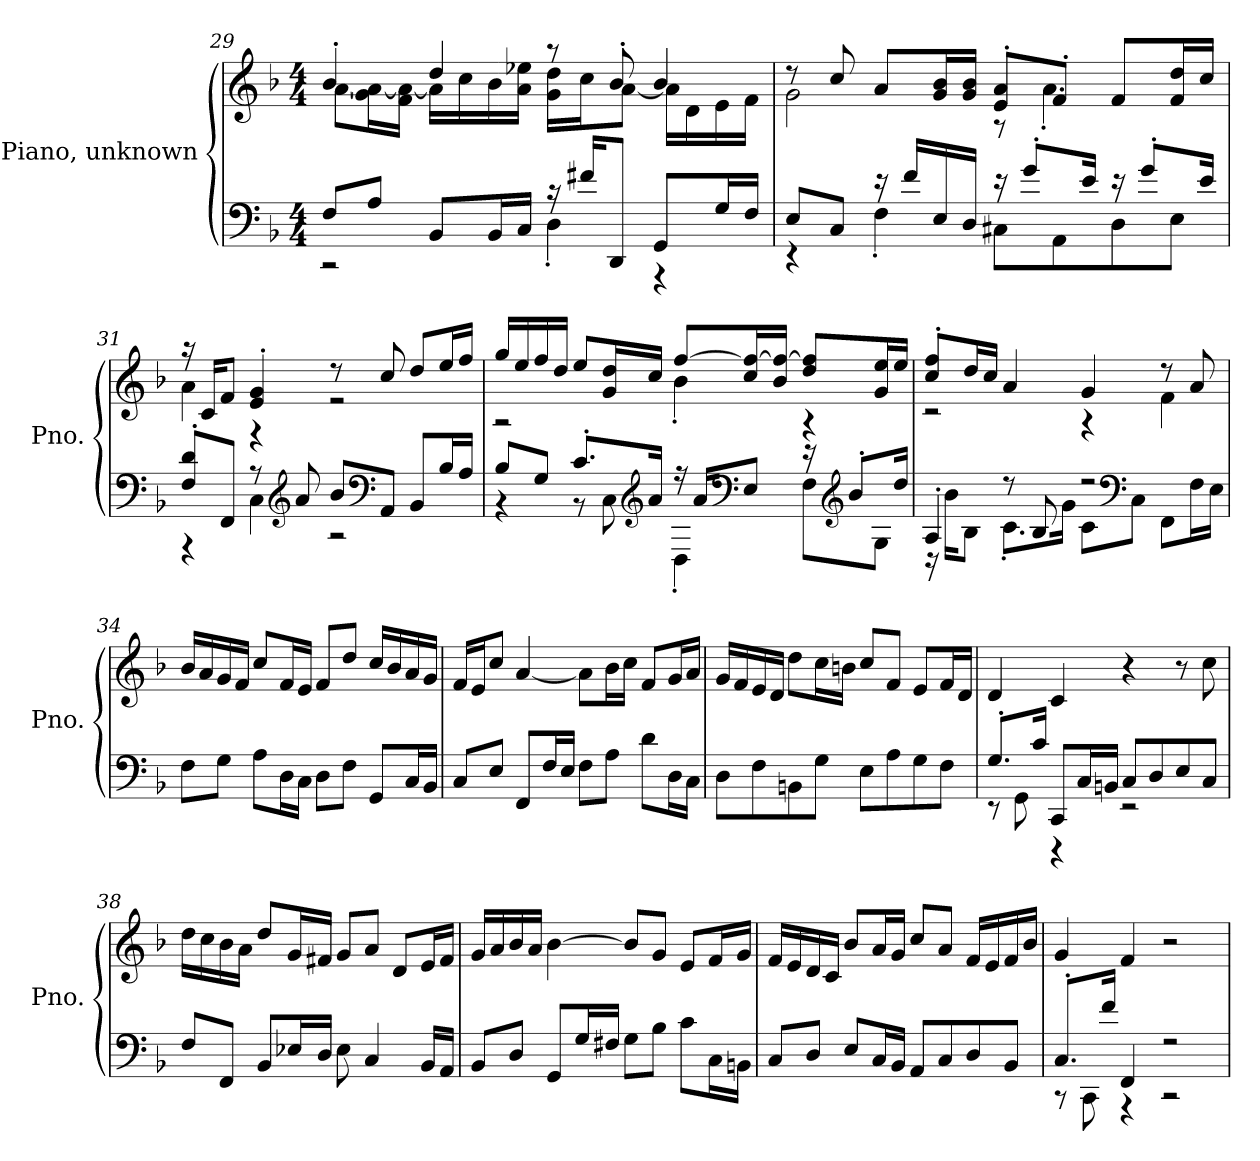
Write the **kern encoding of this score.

**kern	**kern
*part1	*part1
*staff2	*staff1
*I"Piano, unknown	*
*I'Pno.	*
!!LO:LB:g=z
*clefF4	*clefG2
*k[b-]	*k[b-]
*M4/4	*M4/4
=29	=29
*^	*^
8F/L	2r	4b-'/	[8a\L
8A/J	.	.	16g\ 16a\_L
.	.	.	16f\ 16a\_JJ
8BB-/L	.	4dd/	16a\LL]
.	.	.	16cc\
16BB-/L	.	.	16b-\
16C/JJ	.	.	16a\ 16ee-X\JJ
16r	4D'\	8r	16g\ 16dd\LL
16f#X/KL	.	.	16cc\J
8DD/J	.	8b-'/	[8a\J
8GG/L	4r	4b-/	16a\LL]
.	.	.	16d\
16G/L	.	.	16e\
16F/JJ	.	.	16f\JJ
=30	=30	=30	=30
8E/L	4r	8r	2g\
8C/J	.	8cc/	.
16r	4F'\	8a/L	.
16f/LL	.	.	.
16E/	.	16g/ 16b-/L	.
16D/JJ	.	16g/ 16b-/JJ	.
16r	8C#X\L	8e/' 8a/'L	8r
8g'/L	.	.	.
.	8AA\	8f'/J	4.a'\
16e/Jk	.	.	.
16r	8D\	8f/L	.
8g'/L	.	.	.
.	8E\J	16f/ 16dd/L	.
16e/Jk	.	16cc/JJ	.
!!LO:LB:g=z	!!
=31	=31	=31	=31
8F/' 8d/'L	4r	16r	4a\
.	.	16c/KL	.
8FF/J	.	8f/J	.
8r	4C\	4e/' 4g/'	4r
*clefG2	*	*	*
8a/	.	.	.
8b-/L	2r	8r	2r
*clefF4	*	*	*
8AA/J	.	8cc/	.
8BB-/L	.	8dd/L	.
16B-/L	.	16ee/L	.
16A/JJ	.	16ff/JJ	.
=32	=32	=32	=32
8B-/L	4r	16gg/LL	2r
.	.	16ee/	.
8G/J	.	16ff/	.
.	.	16dd/JJ	.
8.c'/L	8r	8ee/L	.
.	8C\	16g/ 16dd/L	.
*clefG2	*	*	*
16a/Jk	.	16cc/JJ	.
16r	4D'\	[8ff/L	4b-'\
16a/KL	.	.	.
*clefF4	*	*	*
8E/J	.	16cc/ 16ff/_L	.
.	.	16b-/ 16ff/_JJ	.
16r	8F\L	8dd/ 8ff/]L	4r
*clefG2	*	*	*
8b-'/L	.	.	.
.	8G\J	16g/ 16ee/L	.
16dd/Jk	.	16ee/JJ	.
!!LO:LB:g=z	!!
=33	=33	=33	=33
4A'/	16r	8cc/' 8ff/'L	2r
.	16b-\KL	.	.
.	8B-\J	16dd/L	.
.	.	16cc/JJ	.
8r	8.c'\L	4a/	.
8B-/	.	.	.
.	16g\Jk	.	.
2r	8c\L	4g/	4r
*clefF4	*	*	*
.	8C\J	.	.
.	8FF\L	8r	4f\
.	16F\L	8a/	.
.	16E\JJ	.	.
*v	*v	*	*
*	*v	*v
=34	=34
8F\L	16b-/LL
.	16a/
8G\J	16g/
.	16f/JJ
8A\L	8cc/L
16D\L	16f/L
16C\JJ	16e/JJ
8D\L	8f/L
8F\J	8dd/J
8GG/L	16cc/LL
.	16b-/
16C/L	16a/
16BB-/JJ	16g/JJ
=35	=35
8C/L	16f/LL
.	16e/J
8E/J	8cc/J
8FF/L	[4a/
16F/L	.
16E/JJ	.
8F\L	8a\L]
8A\J	16b-\L
.	16cc\JJ
8d\L	8f/L
16D\L	16g/L
16C\JJ	16a/JJ
!!LO:LB:g=z
=36	=36
8D\L	16g/LL
.	16f/
8F\	16e/
.	16d/JJ
8BBn\	8dd\L
8G\J	16cc\L
.	16bn\JJ
8E\L	8cc/L
8A\	8f/J
8G\	8e/L
8F\J	16f/L
.	16d/JJ
=37	=37
*^	*
8.G'/L	8r	4d/
.	8GG\	.
16c/Jk	.	.
8CC/L	4r	4c/
16C/L	.	.
16BBn/JJ	.	.
8C/L	2r	4r
8D/	.	.
8E/	.	8r
8C/J	.	8cc\
*v	*v	*
=38	=38
8F/L	16dd\LL
.	16cc\
8FF/J	16b-\
.	16a\JJ
8BB-/L	8dd/L
16E-X/L	16g/L
16D/JJ	16f#X/JJ
8E-\	8g/L
4C/	8a/J
.	8d/L
16BB-/LL	16e/L
16AA/JJ	16f#/JJ
!!LO:PB:g=z
=39	=39
8BB-/L	16g/LL
.	16a/
8D/J	16b-/
.	16a/JJ
8GG/L	[4b-\
16G/L	.
16F#X/JJ	.
8G\L	8b-/L]
8B-\J	8g/J
8c\L	8e/L
16C\L	16f/L
16BBn\JJ	16g/JJ
=40	=40
8C/L	16f/LL
.	16e/
8D/J	16d/
.	16c/JJ
8E/L	8b-/L
16C/L	16a/L
16BB-/JJ	16g/JJ
8AA/L	8cc/L
8C/	8a/J
8D/	16f/LL
.	16e/
8BB-/J	16f/
.	16b-/JJ
=41	=41
*^	*
8.C'/L	8r	4g/
.	8CC\	.
16f/Jk	.	.
4FF/	4r	4f/
2r	2r	2r
*v	*v	*
=	=
*-	*-
